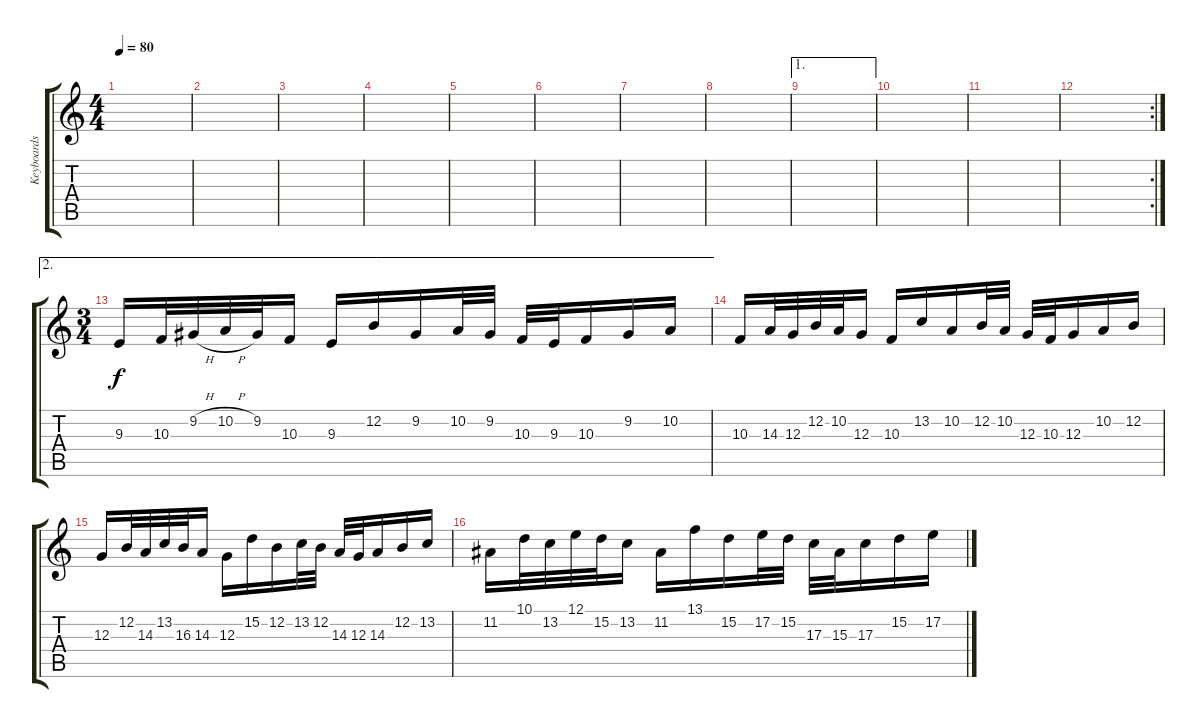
\track ("Keyboards" "Keyboards") {instrument lead2sawtooth}
\staff {score tabs}
\tuning (E4 B3 G3 D3 A2 E2) {hide}
\ts (4 4)
\tempo 80
\clef g2
\ks c
|
|
|
|
|
|
|
|
\ae 1
|
|
|
\rc 2
|
\ae 2
\ts (3 4)
9.3.16 10.3.32 9.2{h}.32 10.2{h}.32 9.2.32 10.3.16 9.3.16 12.2.16 9.2.16 10.2.32 9.2.32 10.3.32 9.3.32 10.3.16 9.2.16 10.2.16 |
10.3.16 14.3.32 12.3.32 12.2.32 10.2.32 12.3.16 10.3.16 13.2.16 10.2.16 12.2.32 10.2.32 12.3.32 10.3.32 12.3.16 10.2.16 12.2.16 |
12.3.16 12.2.32 14.3.32 13.2.32 16.3.32 14.3.16 12.3.16 15.2.16 12.2.16 13.2.32 12.2.32 14.3.32 12.3.32 14.3.16 12.2.16 13.2.16 |
11.2.16 10.1.32 13.2.32 12.1.32 15.2.32 13.2.16 11.2.16 13.1.16 15.2.16 17.2.32 15.2.32 17.3.32 15.3.32 17.3.16 15.2.16 17.2.16
